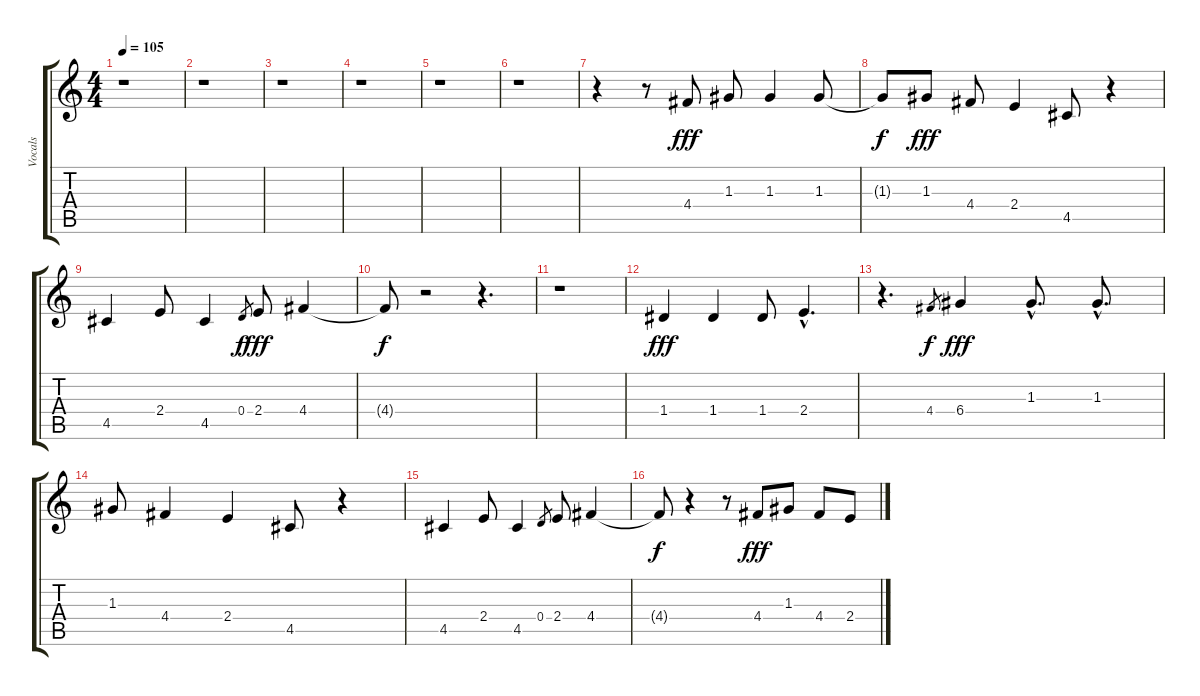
\track ("Vocals" "Vocals") {instrument acousticguitarnylon}
\staff {score tabs}
\tuning (E4 B3 G3 D3 A2 E2) {hide}
\ts (4 4)
\tempo 105
\clef g2
\ks c
r.1{dy fff instrument acousticguitarnylon} |
r.1 |
r.1 |
r.1 |
r.1 |
r.1 |
r.4 r.8 4.4.8 1.3.8 1.3.4 1.3.8 |
1.3{t}.8{dy f} 1.3.8{dy fff} 4.4.8 2.4.4 4.5.8 r.4 |
4.5.4 2.4.8 4.5.4 0.4.8{gr dy f} 2.4.8{dy fff} 4.4.4 |
4.4{t}.8{dy f} r.2 r.4{d} |
r.1 |
1.4.4{dy fff} 1.4.4 1.4.8 2.4{hac}.4{d} |
r.4{d} 4.4.8{gr dy f} 6.4.4{dy fff} 1.3{hac}.8{d} 1.3{hac}.8{d} |
1.3.8 4.4.4 2.4.4 4.5.8 r.4 |
4.5.4 2.4.8 4.5.4 0.4.8{gr} 2.4.8 4.4.4 |
4.4{t}.8{dy f} r.4 r.8 4.4.8{dy fff} 1.3.8 4.4.8 2.4.8
